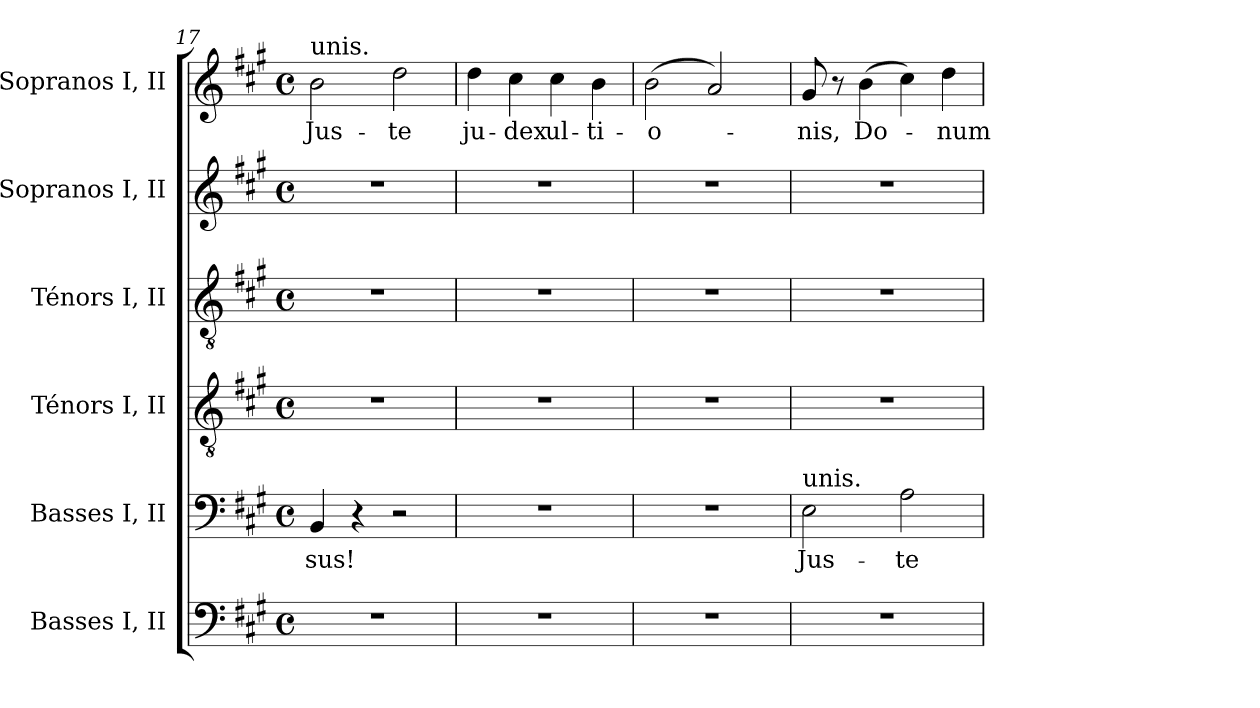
**kern	**kern	**text	**kern	**kern	**kern	**kern	**text
*part6	*part5	*part5	*part4	*part3	*part2	*part1	*part1
*staff6	*staff5	*staff5	*staff4	*staff3	*staff2	*staff1	*staff1
*I"Basses     I, II	*I"Basses     I, II	*	*I"Ténors     I, II	*I"Ténors     I, II	*I"Sopranos I, II	*I"Sopranos I, II	*
*I'Basses	*I'Basses	*	*I'Tén.	*I'Tén.	*I'Sopr.	*I'Sopr.	*
!!LO:PB:g=z
*clefF4	*clefF4	*	*clefGv2	*clefGv2	*clefG2	*clefG2	*
*	*	*	*ITrd7c12	*ITrd7c12	*	*	*
*k[f#c#g#]	*k[f#c#g#]	*	*k[f#c#g#]	*k[f#c#g#]	*k[f#c#g#]	*k[f#c#g#]	*
*A:	*A:	*	*A:	*A:	*A:	*A:	*
*M4/4	*M4/4	*	*M4/4	*M4/4	*M4/4	*M4/4	*
*met(c)	*met(c)	*	*met(c)	*met(c)	*met(c)	*met(c)	*
=17	=17	=17	=17	=17	=17	=17	=17
!	!	!LO:LY:a:color=#000000	!	!	!	!	!
!	!	!	!	!	!	!LO:TX:a:t=unis.	!
!	!	!	!	!	!	!	!LO:LY:b:color=#000000
1r	4BBi/	-sus!	1r	1r	1r	2bi\	Jus-
.	4r	.	.	.	.	.	.
!	!	!	!	!	!	!	!LO:LY:b:color=#000000
.	2r	.	.	.	.	2ddi\	-te
=18	=18	=18	=18	=18	=18	=18	=18
!	!	!	!	!	!	!	!LO:LY:b:color=#000000
1r	1r	.	1r	1r	1r	4ddi\	ju-
!	!	!	!	!	!	!	!LO:LY:b:color=#000000
.	.	.	.	.	.	4cc#i\	-dex
!	!	!	!	!	!	!	!LO:LY:b:color=#000000
.	.	.	.	.	.	4cc#i\	ul-
!	!	!	!	!	!	!	!LO:LY:b:color=#000000
.	.	.	.	.	.	4bi\	-ti-
=19	=19	=19	=19	=19	=19	=19	=19
!	!	!	!	!	!	!	!LO:LY:b:color=#000000
1r	1r	.	1r	1r	1r	(2bi\	-o-
.	.	.	.	.	.	2ai/)	.
=20	=20	=20	=20	=20	=20	=20	=20
!	!	!LO:LY:b:color=#000000	!	!	!	!	!
!	!LO:TX:a:t=unis.	!	!	!	!	!	!
!	!	!	!	!	!	!	!LO:LY:b:color=#000000
1r	2Ei\	Jus-	1r	1r	1r	8g#i/	-nis,
.	.	.	.	.	.	8r	.
!	!	!	!	!	!	!	!LO:LY:b:color=#000000
.	.	.	.	.	.	(4bi\	Do-
!	!	!LO:LY:b:color=#000000	!	!	!	!	!
.	2Ai\	-te	.	.	.	4cc#i\)	.
!	!	!	!	!	!	!	!LO:LY:b:color=#000000
.	.	.	.	.	.	4ddi\	-num
=	=	=	=	=	=	=	=
*-	*-	*-	*-	*-	*-	*-	*-
